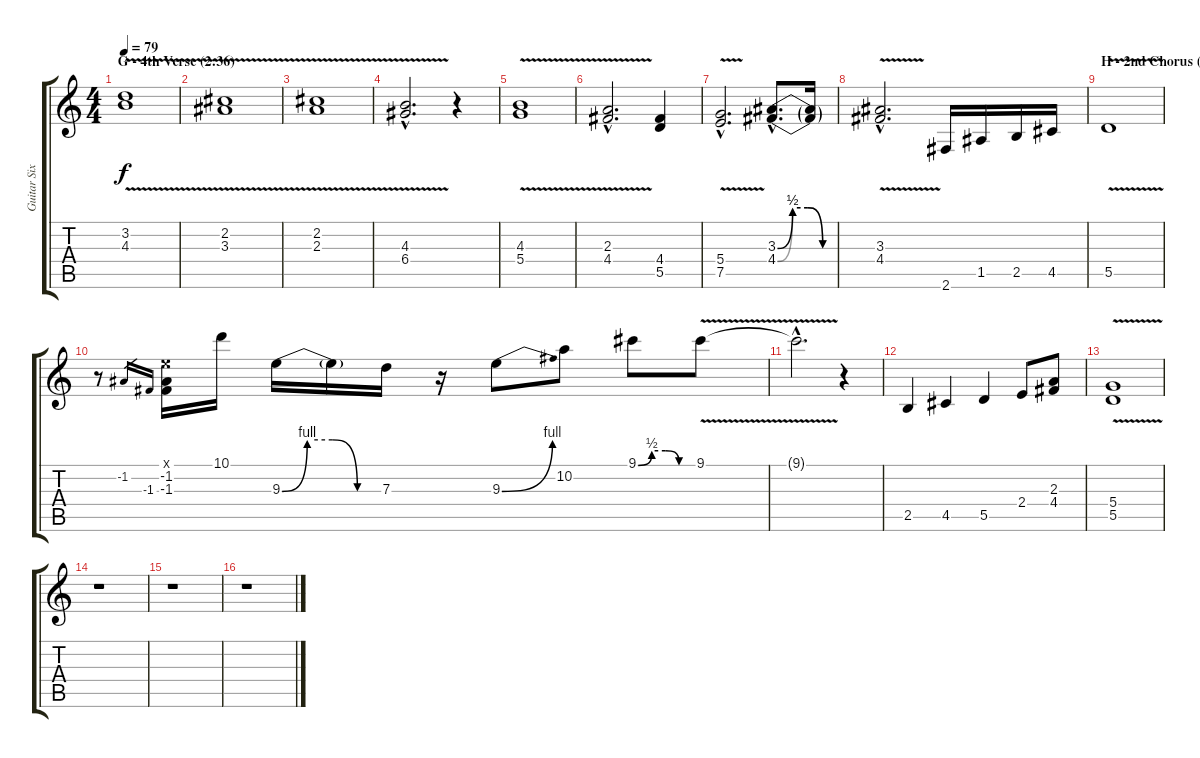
\track ("Guitar Six" "Guitar Six") {instrument distortionguitar}
\staff {score tabs}
\tuning (E4 B3 G3 D3 A2 E2) {hide}
\ts (4 4)
\section ("" "G - 4th Verse (2:36)")
\tempo 79
\clef g2
\ks c
(3.2{v} 4.3{v}).1{dy f} |
(2.2{v} 3.3{v}).1 |
(2.2{v} 2.3{v}).1 |
(4.3{v hac} 6.4{v hac}).2{d} r.4 |
(4.3{v} 5.4{v}).1 |
(2.3{v hac} 4.4{v hac}).2{d} (4.4 5.5).4 |
(5.4{v hac} 7.5{v hac}).2{d} (3.3{be (custom 0 0 15 2 30 2 45 0 60 0) hac} 4.4{be (custom 0 0 15 2 30 2 45 0 60 0) hac}).8{d} (3.3{t} 4.4{t}).16 |
(3.3{v hac} 4.4{v hac}).2{d} 2.6.16 1.5.16 2.5.16 4.5.16 |
\section ("" "H - 2nd Chorus (3:02)")
5.5{v}.1 |
r.8 -1.2.16{gr} -1.3.16{gr} (0.1{x} -1.2 -1.3).16 10.1.16 9.3{be (custom 0 0 15 4 30 4 45 0 60 0)}.16 9.3{t}.16 7.3.16 r.16 9.3{be (bend 0 0 60 4)}.8 10.2.8 9.1{be (custom 0 0 15 2 30 2 45 0 60 0)}.8 9.1{v}.8 |
9.1{v hac t}.2{d} r.4 |
2.5.4 4.5.4 5.5.4 2.4.8 (2.3 4.4).8 |
(5.4{v} 5.5{v}).1 |
r.1 |
r.1 |
r.1
